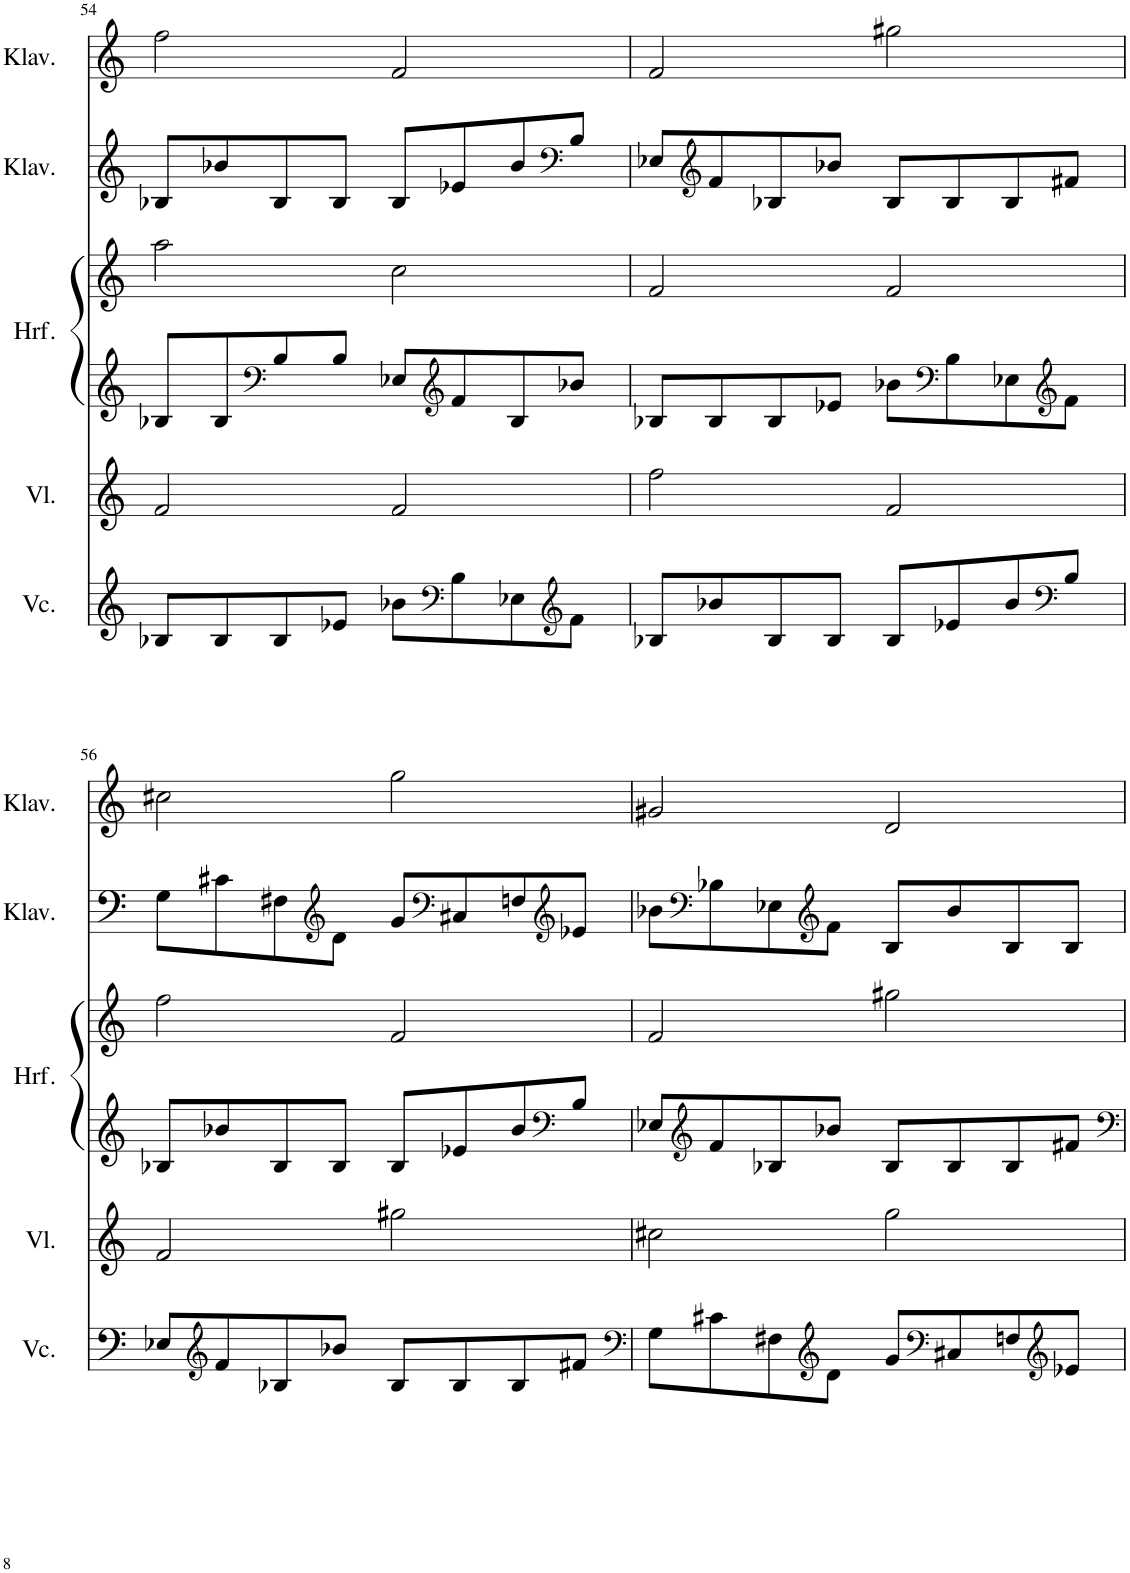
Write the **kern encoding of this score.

**kern	**kern	**kern	**kern	**kern	**kern
*part5	*part4	*part3	*part3	*part2	*part1
*staff6	*staff5	*staff4	*staff3	*staff2	*staff1
*I"Violoncello	*I"Violine	*I"Harfe	*	*I"Klavier	*I"Klavier
*I'Vc.	*I'Vl.	*I'Hrf.	*	*I'Klav.	*I'Klav.
!!LO:PB:g=z
*clefG2	*clefG2	*clefG2	*clefG2	*clefG2	*clefG2
*k[]	*k[]	*k[]	*k[]	*k[]	*k[]
*M4/4	*M4/4	*M4/4	*M4/4	*M4/4	*M4/4
=54	=54	=54	=54	=54	=54
8B-X/L	2f/	8B-X/L	2aa\	8B-X/L	2ff\
8B-/	.	8B-/	.	8b-X/	.
*	*	*clefF4	*	*	*
8B-/	.	8B-/	.	8B-/	.
8e-X/J	.	8B-/J	.	8B-/J	.
8b-X\L	2f/	8E-X/L	2cc\	8B-/L	2f/
*clefF4	*	*clefG2	*	*	*
8B-\	.	8f/	.	8e-X/	.
8E-X\	.	8B-/	.	8b-/	.
*clefG2	*	*	*	*clefF4	*
8f\J	.	8b-X/J	.	8B-/J	.
=55	=55	=55	=55	=55	=55
8B-X/L	2ff\	8B-X/L	2f/	8E-X/L	2f/
*	*	*	*	*clefG2	*
8b-X/	.	8B-/	.	8f/	.
8B-/	.	8B-/	.	8B-X/	.
8B-/J	.	8e-X/J	.	8b-X/J	.
8B-/L	2f/	8b-X\L	2f/	8B-/L	2gg#X\
*	*	*clefF4	*	*	*
8e-X/	.	8B-\	.	8B-/	.
8b-/	.	8E-X\	.	8B-/	.
*clefF4	*	*clefG2	*	*	*
8B-/J	.	8f\J	.	8f#X/J	.
!!LO:LB:g=z
=56	=56	=56	=56	=56	=56
8E-X/L	2f/	8B-X/L	2ff\	8G\L	2cc#X\
*clefG2	*	*	*	*	*
8f/	.	8b-X/	.	8c#X\	.
8B-X/	.	8B-/	.	8F#X\	.
*	*	*	*	*clefG2	*
8b-X/J	.	8B-/J	.	8d\J	.
8B-/L	2gg#X\	8B-/L	2f/	8g/L	2gg\
*	*	*	*	*clefF4	*
8B-/	.	8e-X/	.	8C#X/	.
8B-/	.	8b-/	.	8Fn/	.
*	*	*clefF4	*	*clefG2	*
8f#X/J	.	8B-/J	.	8e-X/J	.
=57	=57	=57	=57	=57	=57
*clefF4	*	*	*	*	*
8G\L	2cc#X\	8E-X/L	2f/	8b-X\L	2g#X/
*	*	*clefG2	*	*clefF4	*
8c#X\	.	8f/	.	8B-X\	.
8F#X\	.	8B-X/	.	8E-X\	.
*clefG2	*	*	*	*clefG2	*
8d\J	.	8b-X/J	.	8f\J	.
8g/L	2gg\	8B-/L	2gg#X\	8B-/L	2d/
*clefF4	*	*	*	*	*
8C#X/	.	8B-/	.	8b-/	.
8Fn/	.	8B-/	.	8B-/	.
*clefG2	*	*	*	*	*
8e-X/J	.	8f#X/J	.	8B-/J	.
=	=	=	=	=	=
*-	*-	*-	*-	*-	*-
